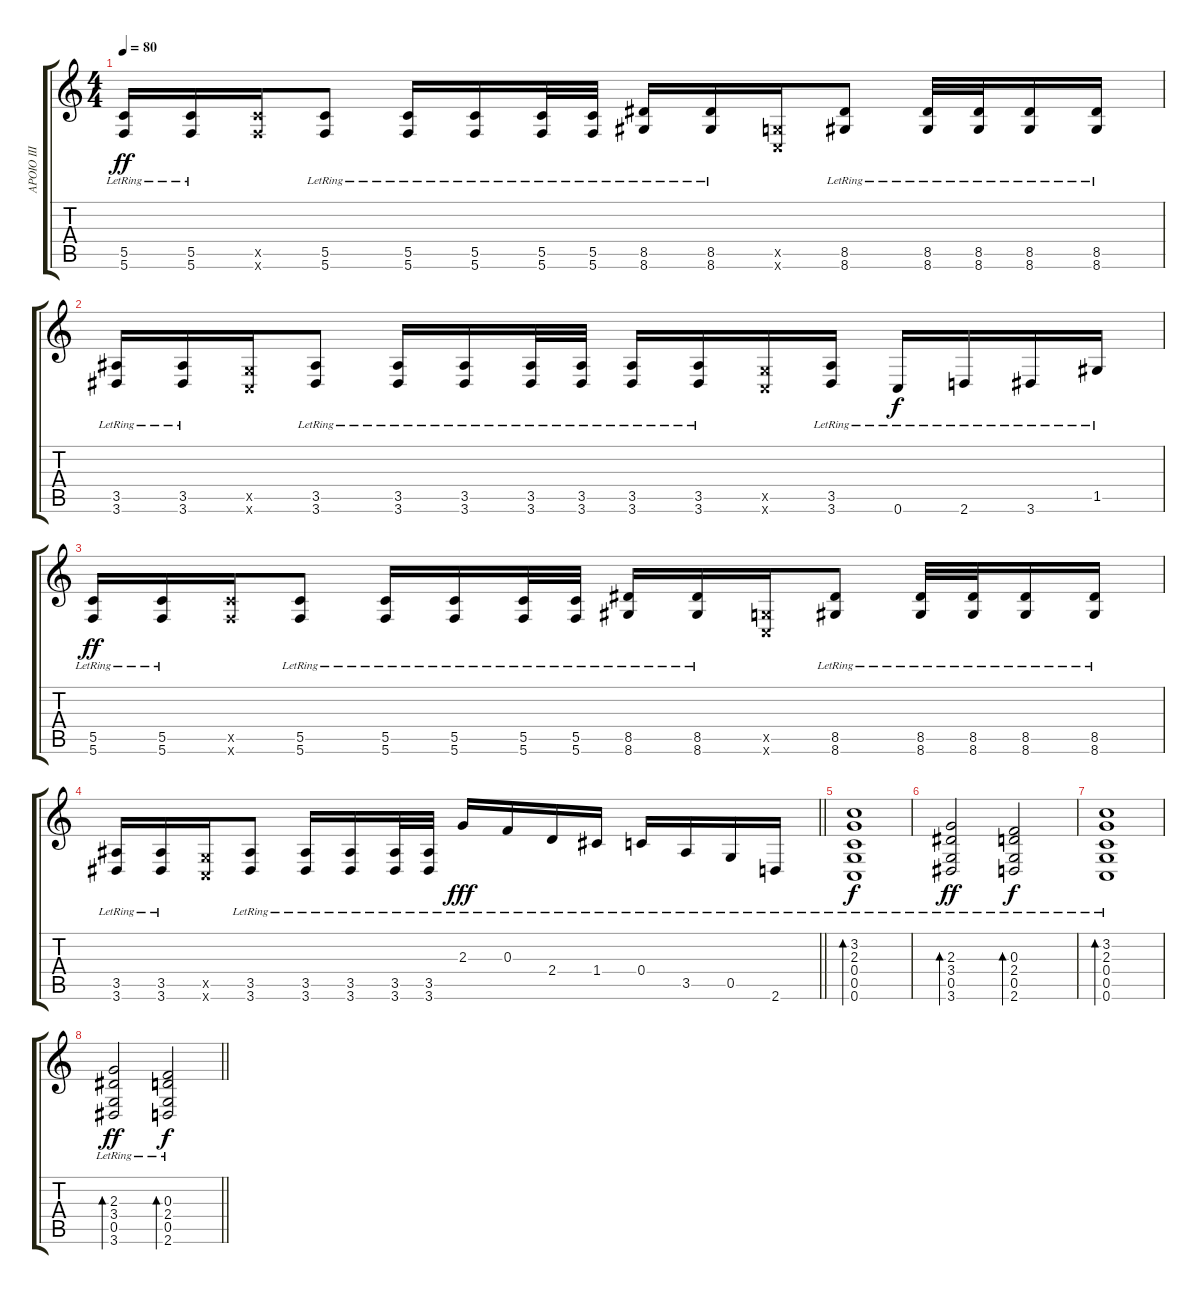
\track ("APOIO III" "APOIO III") {instrument electricguitarjazz}
\staff {score tabs}
\tuning (D4 A3 F3 C3 G2 C2) {hide}
\ts (4 4)
\tempo 80
\clef g2
\ks c
(5.5{lr} 5.6{lr}).16{dy ff} (5.5{lr} 5.6{lr}).16 (5.5{x} 5.6{x}).16 (5.5{lr} 5.6{lr}).8 (5.5{lr} 5.6{lr}).16 (5.5{lr} 5.6{lr}).16 (5.5{lr} 5.6{lr}).32 (5.5{lr} 5.6{lr}).32 (8.5{lr} 8.6{lr}).16 (8.5{lr} 8.6{lr}).16 (0.5{x} 0.6{x}).16 (8.5{lr} 8.6{lr}).8 (8.5{lr} 8.6{lr}).32 (8.5{lr} 8.6{lr}).32 (8.5{lr} 8.6{lr}).16 (8.5{lr} 8.6{lr}).16 |
(3.5{lr} 3.6{lr}).16 (3.5{lr} 3.6{lr}).16 (0.5{x} 0.6{x}).16 (3.5{lr} 3.6{lr}).8 (3.5{lr} 3.6{lr}).16 (3.5{lr} 3.6{lr}).16 (3.5{lr} 3.6{lr}).32 (3.5{lr} 3.6{lr}).32 (3.5{lr} 3.6{lr}).16 (3.5{lr} 3.6{lr}).16 (0.5{x} 0.6{x}).16 (3.5{lr} 3.6{lr}).16 0.6{lr}.16{dy f} 2.6{lr}.16 3.6{lr}.16 1.5{lr}.16 |
(5.5{lr} 5.6{lr}).16{dy ff} (5.5{lr} 5.6{lr}).16 (5.5{x} 5.6{x}).16 (5.5{lr} 5.6{lr}).8 (5.5{lr} 5.6{lr}).16 (5.5{lr} 5.6{lr}).16 (5.5{lr} 5.6{lr}).32 (5.5{lr} 5.6{lr}).32 (8.5{lr} 8.6{lr}).16 (8.5{lr} 8.6{lr}).16 (0.5{x} 0.6{x}).16 (8.5{lr} 8.6{lr}).8 (8.5{lr} 8.6{lr}).32 (8.5{lr} 8.6{lr}).32 (8.5{lr} 8.6{lr}).16 (8.5{lr} 8.6{lr}).16 |
\barLineRight lightlight
(3.5{lr} 3.6{lr}).16 (3.5{lr} 3.6{lr}).16 (0.5{x} 0.6{x}).16 (3.5{lr} 3.6{lr}).8 (3.5{lr} 3.6{lr}).16 (3.5{lr} 3.6{lr}).16 (3.5{lr} 3.6{lr}).32 (3.5{lr} 3.6{lr}).32 2.3{lr}.16{dy fff} 0.3{lr}.16 2.4{lr}.16 1.4{lr}.16 0.4{lr}.16 3.5{lr}.16 0.5{lr}.16 2.6{lr}.16 |
\section ("" "")
(3.2{lr} 2.3{lr} 0.4{lr} 0.5{lr} 0.6{lr}).1{bd 120 dy f} |
(2.3{lr} 3.4{lr} 0.5{lr} 3.6{lr}).2{bd 120 dy ff} (0.3{lr} 2.4{lr} 0.5{lr} 2.6{lr}).2{bd 120 dy f} |
(3.2{lr} 2.3{lr} 0.4{lr} 0.5{lr} 0.6{lr}).1{bd 120} |
\barLineRight lightlight
(2.3{lr} 3.4{lr} 0.5{lr} 3.6{lr}).2{bd 120 dy ff} (0.3{lr} 2.4{lr} 0.5{lr} 2.6{lr}).2{bd 120 dy f}
